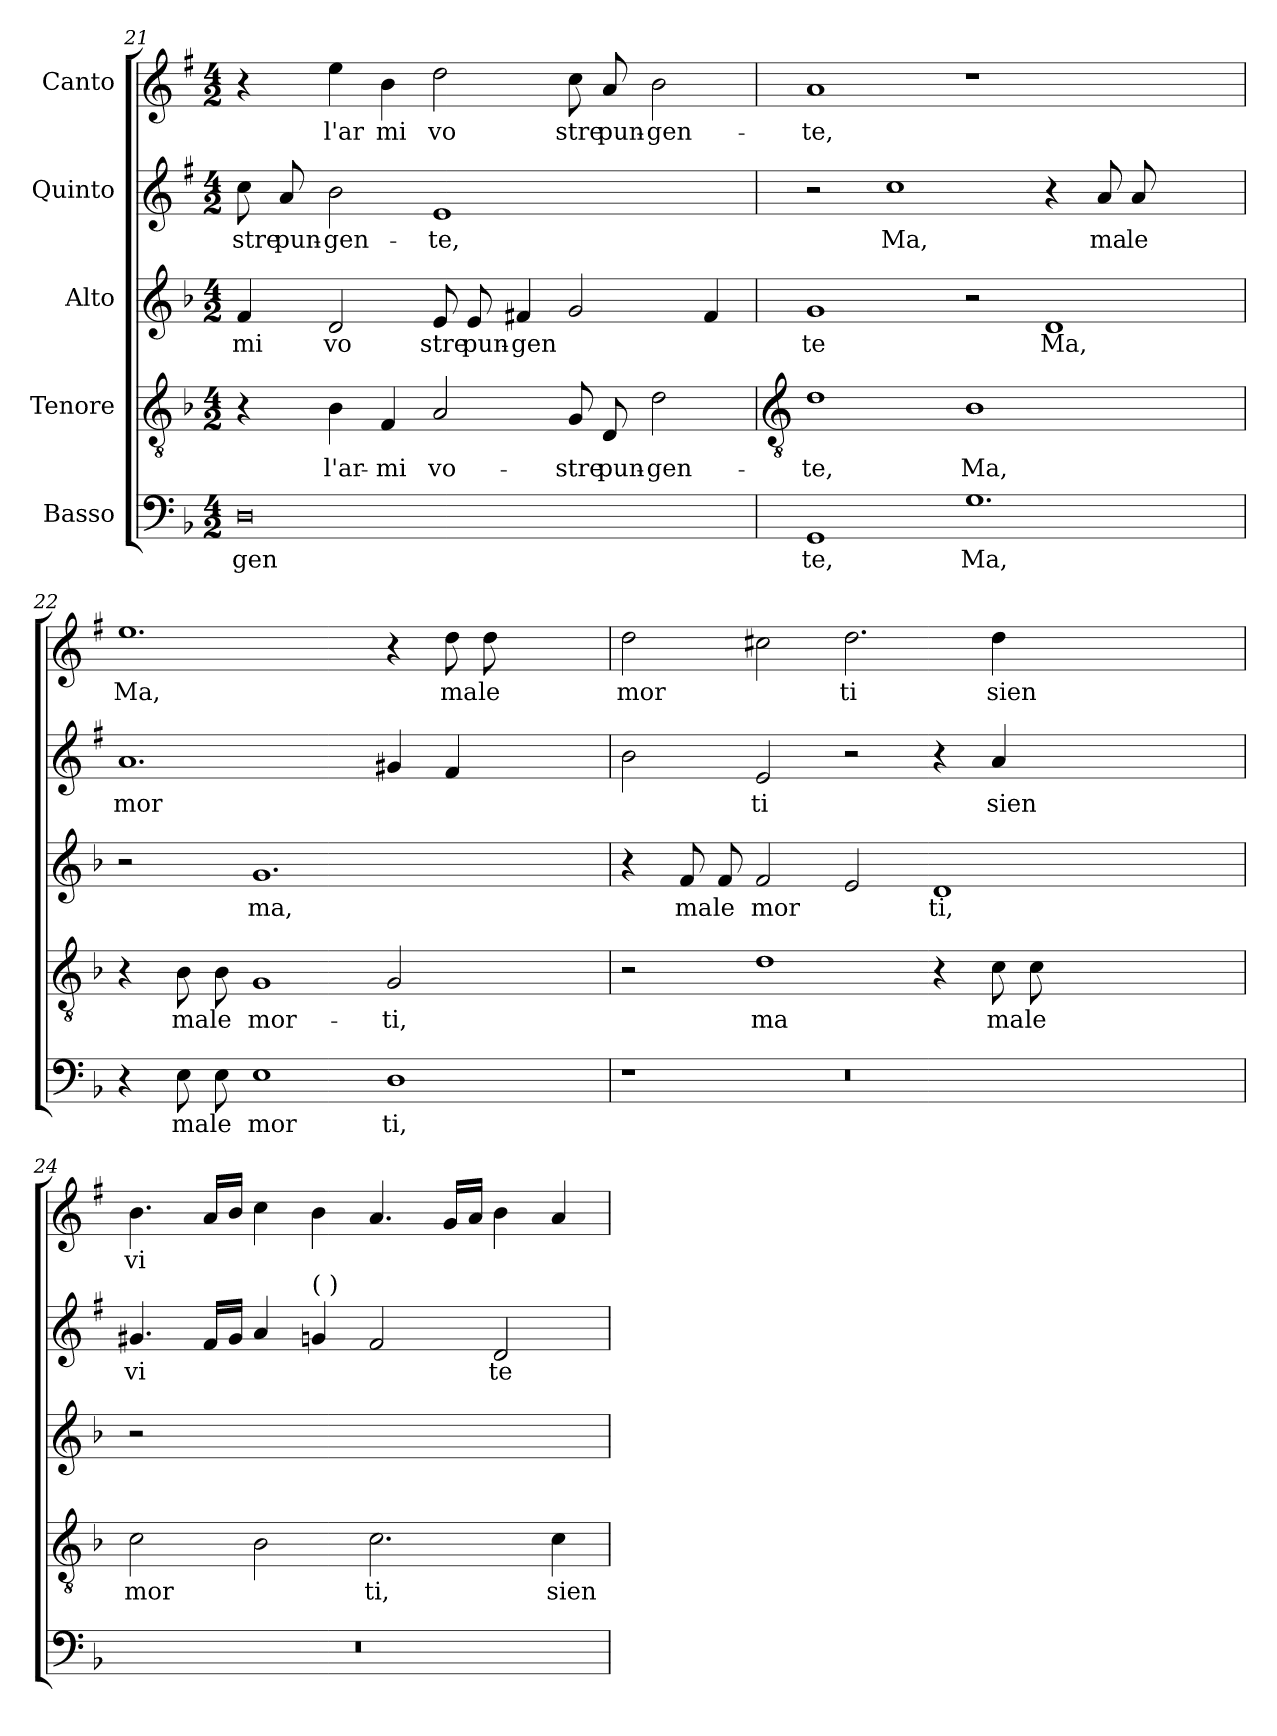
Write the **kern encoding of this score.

**kern	**text	**kern	**text	**kern	**text	**kern	**text	**kern	**text
*part5	*part5	*part4	*part4	*part3	*part3	*part2	*part2	*part1	*part1
*staff5	*staff5	*staff4	*staff4	*staff3	*staff3	*staff2	*staff2	*staff1	*staff1
*I"Basso	*	*I"Tenore	*	*I"Alto	*	*I"Quinto	*	*I"Canto	*
*clefF4	*	*clefGv2	*	*clefG2	*	*clefG2	*	*clefG2	*
*	*	*	*	*	*	*ITrd1c2	*	*ITrd1c2	*
*k[b-]	*	*k[b-]	*	*k[b-]	*	*k[b-]	*	*k[b-]	*
*F:	*	*F:	*	*F:	*	*F:	*	*F:	*
*M4/2	*	*M4/2	*	*M4/2	*	*M4/2	*	*M4/2	*
=21	=21	=21	=21	=21	=21	=21	=21	=21	=21
!	!LO:LY:b	!	!	!	!LO:LY:b	!	!LO:LY:b	!	!
0D	-gen	4r	.	4f	-mi	8b-	stre	4r	.
!	!	!	!	!	!	!	!LO:LY:b	!	!
.	.	.	.	.	.	8g	pun-	.	.
!	!	!	!LO:LY:b	!	!LO:LY:b	!	!LO:LY:b	!	!LO:LY:b
.	.	4B-	l'ar-	2d	vo	2a	-gen-	4dd	l'ar
!	!	!	!LO:LY:b	!	!	!	!	!	!LO:LY:b
.	.	4F	-mi	.	.	.	.	4a	mi
!	!	!	!LO:LY:b	!	!LO:LY:b	!	!LO:LY:b	!	!LO:LY:b
.	.	2A	vo-	8e	stre	1d	-te,	2cc	vo
!	!	!	!	!	!LO:LY:b	!	!	!	!
.	.	.	.	8e	pun-	.	.	.	.
!	!	!	!	!	!LO:LY:b	!	!	!	!
.	.	.	.	4f#X	-gen	.	.	.	.
!	!	!	!LO:LY:b	!	!	!	!	!	!LO:LY:b
.	.	8G	-stre	2g	.	.	.	8b-	stre
!	!	!	!LO:LY:b	!	!	!	!	!	!LO:LY:b
.	.	8D	pun-	.	.	.	.	8g	pun-
!	!	!	!LO:LY:b	!	!	!	!	!	!LO:LY:b
.	.	2d	-gen-	.	.	.	.	2a	-gen-
.	.	.	.	4f#	.	4ryy	.	.	.
!!LO:LB:g=z
=22	=22	=22	=22	=22	=22	=22	=22	=22	=22
*	*	*clefGv2	*	*	*	*	*	*	*
!	!LO:LY:b	!	!LO:LY:b	!	!LO:LY:b	!	!	!	!LO:LY:b
1GG	te,	1d	-te,	1g	te	2r	.	1g	-te,
!	!	!	!	!	!	!	!LO:LY:b	!	!
.	.	.	.	.	.	1b-	Ma,	.	.
!	!LO:LY:b	!	!LO:LY:b	!	!	!	!	!	!
1.G	Ma,	1B-	Ma,	2r	.	.	.	1r	.
!	!	!	!	!	!LO:LY:b	!	!	!	!
.	.	.	.	1d	Ma,	4r	.	.	.
!	!	!	!	!	!	!	!LO:LY:b	!	!
.	.	.	.	.	.	8g	ma	.	.
!	!	!	!	!	!	!	!LO:LY:b	!	!
.	.	.	.	.	.	8g	le	.	.
.	.	2ryy	.	.	.	2ryy	.	2ryy	.
=22A	=22A	=22A	=22A	=22A	=22A	=22A	=22A	=22A	=22A
!	!	!	!	!	!	!	!LO:LY:b	!	!LO:LY:b
4r	.	4r	.	2r	.	1.g	mor	1.dd	Ma,
!	!LO:LY:b	!	!LO:LY:b	!	!	!	!	!	!
8E	ma	8B-	ma	.	.	.	.	.	.
!	!LO:LY:b	!	!LO:LY:b	!	!	!	!	!	!
8E	le	8B-	le	.	.	.	.	.	.
!	!LO:LY:b	!	!LO:LY:b	!	!LO:LY:b	!	!	!	!
1E	mor	1G	mor-	1.g	ma,	.	.	.	.
!	!LO:LY:b	!	!LO:LY:b	!	!	!	!	!	!
1D	ti,	2G	-ti,	.	.	4f#X	.	4r	.
!	!	!	!	!	!	!	!	!	!LO:LY:b
.	.	.	.	.	.	4e	.	8cc	ma
!	!	!	!	!	!	!	!	!	!LO:LY:b
.	.	.	.	.	.	.	.	8cc	le
.	.	2ryy	.	2ryy	.	2ryy	.	2ryy	.
=23A	=23A	=23A	=23A	=23A	=23A	=23A	=23A	=23A	=23A
!	!	!	!	!	!	!	!	!	!LO:LY:b
1r	.	2r	.	4r	.	2a	.	2cc	mor
!	!	!	!	!	!LO:LY:b	!	!	!	!
.	.	.	.	8f	ma	.	.	.	.
!	!	!	!	!	!LO:LY:b	!	!	!	!
.	.	.	.	8f	le	.	.	.	.
!	!	!	!LO:LY:b	!	!LO:LY:b	!	!LO:LY:b	!	!
.	.	1d	ma	2f	mor	2d	ti	2bn	.
!	!	!	!	!	!	!	!	!	!LO:LY:b
0r	.	.	.	2e	.	2r	.	2.cc	ti
!	!	!	!	!	!LO:LY:b	!	!	!	!
.	.	4r	.	1d	ti,	4r	.	.	.
!	!	!	!LO:LY:b	!	!	!	!LO:LY:b	!	!LO:LY:b
.	.	8c	ma	.	.	4g	sien	4cc	sien
!	!	!	!LO:LY:b	!	!	!	!	!	!
.	.	8c	le	.	.	.	.	.	.
.	.	1ryy	.	.	.	1ryy	.	1ryy	.
.	.	.	.	2ryy	.	.	.	.	.
!!LO:LB:g=z
=24A	=24A	=24A	=24A	=24A	=24A	=24A	=24A	=24A	=24A
!	!	!	!LO:LY:b	!	!	!	!LO:LY:b	!	!LO:LY:b
0r	.	2c	mor	2r	.	4.f#X	vi	4.a	vi
.	.	.	.	.	.	16eLL	.	16gLL	.
.	.	.	.	.	.	16f#JJ	.	16aJJ	.
!	!	!	!	!	!LO:LY:b	!	!	!	!
.	.	2B-	.	[2eyy	ma,	4g	.	4b-	.
!	!	!	!	!	!	!LO:TX:a:t=(  )	!	!	!
.	.	.	.	.	.	4f	.	4a	.
!	!	!	!LO:LY:b	!	!	!	!	!	!
.	.	2.c	ti,	1ryy	.	2e	.	4.g	.
.	.	.	.	.	.	.	.	16fLL	.
.	.	.	.	.	.	.	.	16gJJ	.
!	!	!	!	!	!	!	!LO:LY:b	!	!
.	.	.	.	.	.	2c	te	4a	.
!	!	!	!LO:LY:b	!	!	!	!	!	!
.	.	4c	sien	.	.	.	.	4g	.
=	=	=	=	=	=	=	=	=	=
*-	*-	*-	*-	*-	*-	*-	*-	*-	*-
